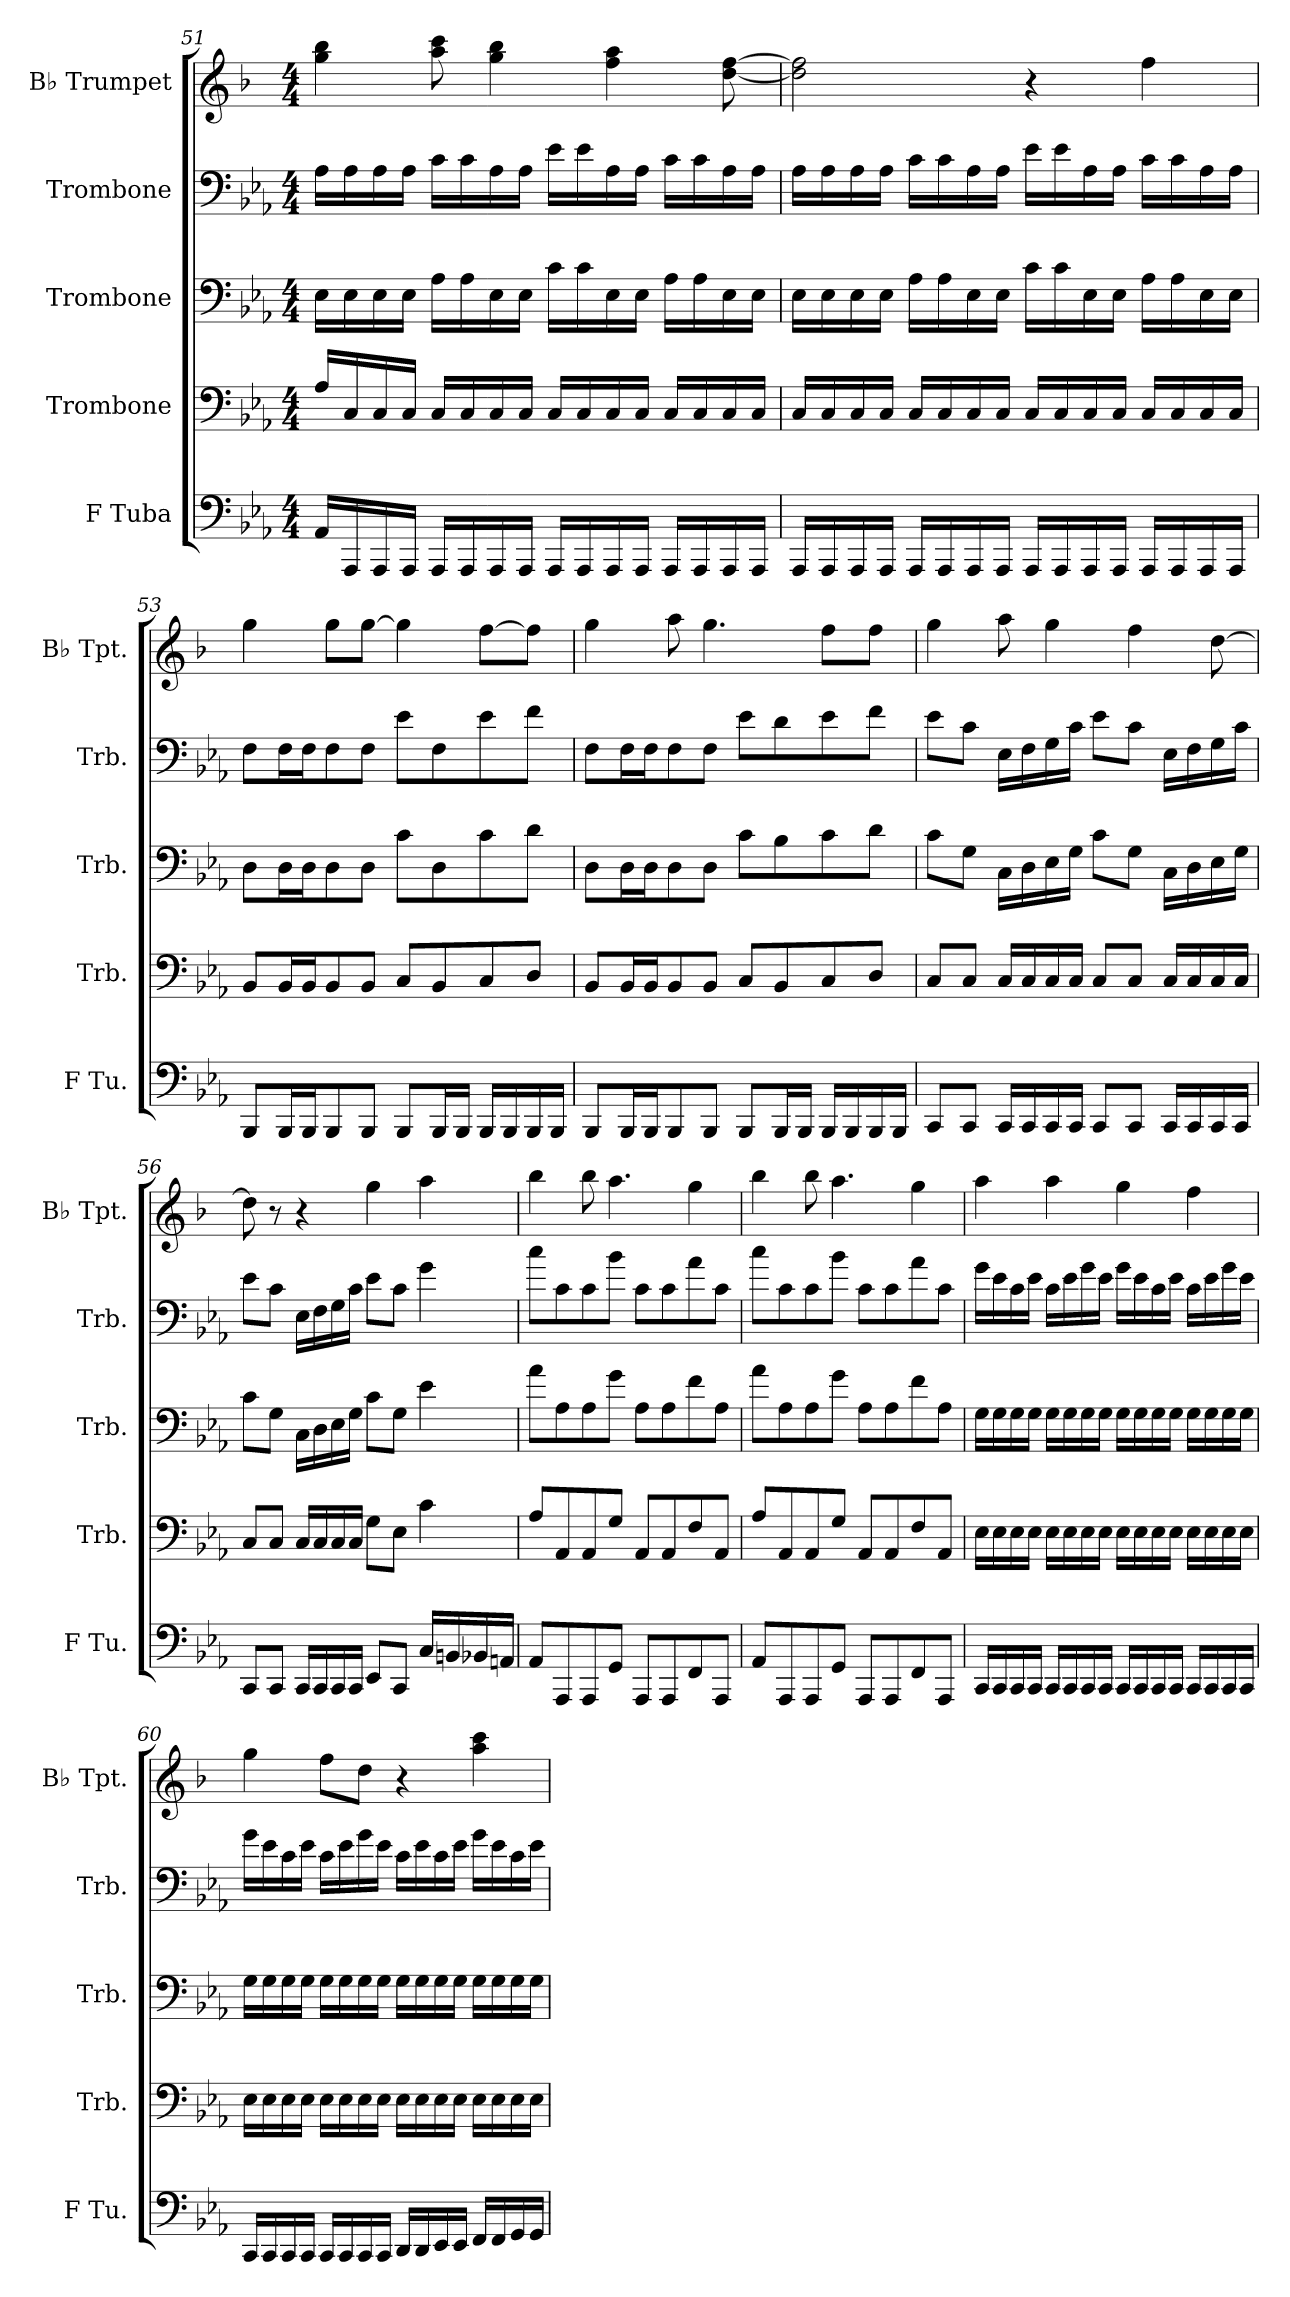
**kern	**kern	**kern	**kern	**kern
*part5	*part4	*part3	*part2	*part1
*staff5	*staff4	*staff3	*staff2	*staff1
*I"F Tuba	*I"Trombone	*I"Trombone	*I"Trombone	*I"B♭ Trumpet
*I'F Tu.	*I'Trb.	*I'Trb.	*I'Trb.	*I'B♭ Tpt.
*clefF4	*clefF4	*clefF4	*clefF4	*clefG2
*	*	*	*	*ITrd1c2
*k[b-e-a-]	*k[b-e-a-]	*k[b-e-a-]	*k[b-e-a-]	*k[b-e-a-]
*E-:	*E-:	*E-:	*E-:	*E-:
*M4/4	*M4/4	*M4/4	*M4/4	*M4/4
=51	=51	=51	=51	=51
16AA-/LL	16A-/LL	16E-\LL	16A-\LL	4ff\ 4aa-\
16AAA-/	16C/	16E-\	16A-\	.
16AAA-/	16C/	16E-\	16A-\	.
16AAA-/JJ	16C/JJ	16E-\JJ	16A-\JJ	.
16AAA-/LL	16C/LL	16A-\LL	16c\LL	8gg\ 8bb-\
16AAA-/	16C/	16A-\	16c\	.
16AAA-/	16C/	16E-\	16A-\	4ff\ 4aa-\
16AAA-/JJ	16C/JJ	16E-\JJ	16A-\JJ	.
16AAA-/LL	16C/LL	16c\LL	16e-\LL	.
16AAA-/	16C/	16c\	16e-\	.
16AAA-/	16C/	16E-\	16A-\	4ee-\ 4gg\
16AAA-/JJ	16C/JJ	16E-\JJ	16A-\JJ	.
16AAA-/LL	16C/LL	16A-\LL	16c\LL	.
16AAA-/	16C/	16A-\	16c\	.
16AAA-/	16C/	16E-\	16A-\	[8cc\ [8ee-\
16AAA-/JJ	16C/JJ	16E-\JJ	16A-\JJ	.
!!LO:LB:g=z
=52	=52	=52	=52	=52
16AAA-/LL	16C/LL	16E-\LL	16A-\LL	2cc\] 2ee-\]
16AAA-/	16C/	16E-\	16A-\	.
16AAA-/	16C/	16E-\	16A-\	.
16AAA-/JJ	16C/JJ	16E-\JJ	16A-\JJ	.
16AAA-/LL	16C/LL	16A-\LL	16c\LL	.
16AAA-/	16C/	16A-\	16c\	.
16AAA-/	16C/	16E-\	16A-\	.
16AAA-/JJ	16C/JJ	16E-\JJ	16A-\JJ	.
16AAA-/LL	16C/LL	16c\LL	16e-\LL	4r
16AAA-/	16C/	16c\	16e-\	.
16AAA-/	16C/	16E-\	16A-\	.
16AAA-/JJ	16C/JJ	16E-\JJ	16A-\JJ	.
16AAA-/LL	16C/LL	16A-\LL	16c\LL	4ee-\
16AAA-/	16C/	16A-\	16c\	.
16AAA-/	16C/	16E-\	16A-\	.
16AAA-/JJ	16C/JJ	16E-\JJ	16A-\JJ	.
=53	=53	=53	=53	=53
8BBB-/L	8BB-/L	8D\L	8F\L	4ff\
16BBB-/L	16BB-/L	16D\L	16F\L	.
16BBB-/J	16BB-/J	16D\J	16F\J	.
8BBB-/	8BB-/	8D\	8F\	8ff\L
8BBB-/J	8BB-/J	8D\J	8F\J	[8ff\J
8BBB-/L	8C/L	8c\L	8e-\L	4ff\]
16BBB-/L	8BB-/	8D\	8F\	.
16BBB-/JJ	.	.	.	.
16BBB-/LL	8C/	8c\	8e-\	[8ee-\L
16BBB-/	.	.	.	.
16BBB-/	8D/J	8d\J	8f\J	8ee-\J]
16BBB-/JJ	.	.	.	.
!!LO:PB:g=z
=54	=54	=54	=54	=54
8BBB-/L	8BB-/L	8D\L	8F\L	4ff\
16BBB-/L	16BB-/L	16D\L	16F\L	.
16BBB-/J	16BB-/J	16D\J	16F\J	.
8BBB-/	8BB-/	8D\	8F\	8gg\
8BBB-/J	8BB-/J	8D\J	8F\J	4.ff\
8BBB-/L	8C/L	8c\L	8e-\L	.
16BBB-/L	8BB-/	8B-\	8d\	.
16BBB-/JJ	.	.	.	.
16BBB-/LL	8C/	8c\	8e-\	8ee-\L
16BBB-/	.	.	.	.
16BBB-/	8D/J	8d\J	8f\J	8ee-\J
16BBB-/JJ	.	.	.	.
=55	=55	=55	=55	=55
8CC/L	8C/L	8c\L	8e-\L	4ff\
8CC/J	8C/J	8G\J	8c\J	.
16CC/LL	16C/LL	16C\LL	16E-\LL	8gg\
16CC/	16C/	16D\	16F\	.
16CC/	16C/	16E-\	16G\	4ff\
16CC/JJ	16C/JJ	16G\JJ	16c\JJ	.
8CC/L	8C/L	8c\L	8e-\L	.
8CC/J	8C/J	8G\J	8c\J	4ee-\
16CC/LL	16C/LL	16C\LL	16E-\LL	.
16CC/	16C/	16D\	16F\	.
16CC/	16C/	16E-\	16G\	[8cc\
16CC/JJ	16C/JJ	16G\JJ	16c\JJ	.
=56	=56	=56	=56	=56
8CC/L	8C/L	8c\L	8e-\L	8cc\]
8CC/J	8C/J	8G\J	8c\J	8r
16CC/LL	16C/LL	16C\LL	16E-\LL	4r
16CC/	16C/	16D\	16F\	.
16CC/	16C/	16E-\	16G\	.
16CC/JJ	16C/JJ	16G\JJ	16c\JJ	.
8EE-/L	8G\L	8c\L	8e-\L	4ff\
8CC/J	8E-\J	8G\J	8c\J	.
16C/LL	4c\	4e-\	4g\	4gg\
16BBn/	.	.	.	.
16BB-X/	.	.	.	.
16AAn/JJ	.	.	.	.
!!LO:PB:g=z
=57	=57	=57	=57	=57
8AA-/L	8A-/L	8a-\L	8cc\L	4aa-\
8AAA-/	8AA-/	8A-\	8c\	.
8AAA-/	8AA-/	8A-\	8c\	8aa-\
8GG/J	8G/J	8g\J	8b-\J	4.gg\
8AAA-/L	8AA-/L	8A-\L	8c\L	.
8AAA-/	8AA-/	8A-\	8c\	.
8FF/	8F/	8f\	8a-\	4ff\
8AAA-/J	8AA-/J	8A-\J	8c\J	.
!!LO:PB:g=z
=58	=58	=58	=58	=58
8AA-/L	8A-/L	8a-\L	8cc\L	4aa-\
8AAA-/	8AA-/	8A-\	8c\	.
8AAA-/	8AA-/	8A-\	8c\	8aa-\
8GG/J	8G/J	8g\J	8b-\J	4.gg\
8AAA-/L	8AA-/L	8A-\L	8c\L	.
8AAA-/	8AA-/	8A-\	8c\	.
8FF/	8F/	8f\	8a-\	4ff\
8AAA-/J	8AA-/J	8A-\J	8c\J	.
=59	=59	=59	=59	=59
16CC/LL	16E-\LL	16G\LL	16g\LL	4gg\
16CC/	16E-\	16G\	16e-\	.
16CC/	16E-\	16G\	16c\	.
16CC/JJ	16E-\JJ	16G\JJ	16e-\JJ	.
16CC/LL	16E-\LL	16G\LL	16c\LL	4gg\
16CC/	16E-\	16G\	16e-\	.
16CC/	16E-\	16G\	16g\	.
16CC/JJ	16E-\JJ	16G\JJ	16e-\JJ	.
16CC/LL	16E-\LL	16G\LL	16g\LL	4ff\
16CC/	16E-\	16G\	16e-\	.
16CC/	16E-\	16G\	16c\	.
16CC/JJ	16E-\JJ	16G\JJ	16e-\JJ	.
16CC/LL	16E-\LL	16G\LL	16c\LL	4ee-\
16CC/	16E-\	16G\	16e-\	.
16CC/	16E-\	16G\	16g\	.
16CC/JJ	16E-\JJ	16G\JJ	16e-\JJ	.
!!LO:PB:g=z
=60	=60	=60	=60	=60
16CC/LL	16E-\LL	16G\LL	16g\LL	4ff\
16CC/	16E-\	16G\	16e-\	.
16CC/	16E-\	16G\	16c\	.
16CC/JJ	16E-\JJ	16G\JJ	16e-\JJ	.
16CC/LL	16E-\LL	16G\LL	16c\LL	8ee-\L
16CC/	16E-\	16G\	16e-\	.
16CC/	16E-\	16G\	16g\	8cc\J
16CC/JJ	16E-\JJ	16G\JJ	16e-\JJ	.
16DD/LL	16E-\LL	16G\LL	16c\LL	4r
16DD/	16E-\	16G\	16e-\	.
16EE-/	16E-\	16G\	16c\	.
16EE-/JJ	16E-\JJ	16G\JJ	16e-\JJ	.
16FF/LL	16E-\LL	16G\LL	16g\LL	4gg\ 4bb-\
16FF/	16E-\	16G\	16e-\	.
16GG/	16E-\	16G\	16c\	.
16GG/JJ	16E-\JJ	16G\JJ	16e-\JJ	.
=	=	=	=	=
*-	*-	*-	*-	*-
